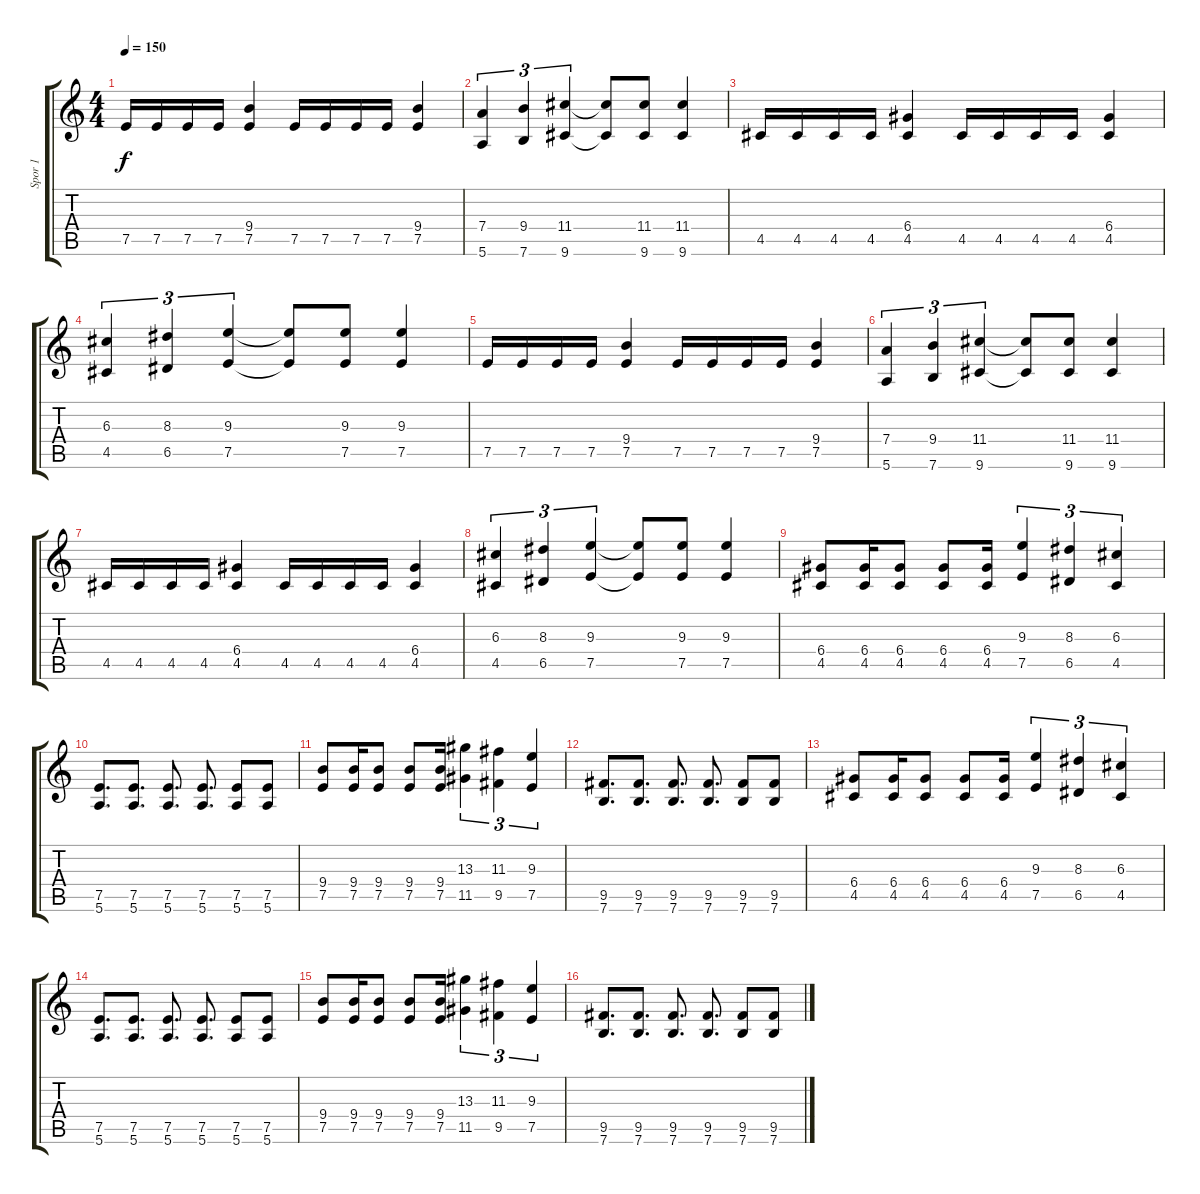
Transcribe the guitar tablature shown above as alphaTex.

\track ("Spor 1" "Spor 1") {instrument acousticguitarnylon}
\staff {score tabs}
\tuning (E4 B3 G3 D3 A2 E2) {hide}
\ts (4 4)
\tempo 150
\clef g2
\ks c
7.5.16{dy f} 7.5.16 7.5.16 7.5.16 (9.4 7.5).4 7.5.16 7.5.16 7.5.16 7.5.16 (9.4 7.5).4 |
(7.4 5.6).4{tu (3 2)} (9.4 7.6).4{tu (3 2)} (11.4 9.6).4{tu (3 2)} (11.4{t} 9.6{t}).8 (11.4 9.6).8 (11.4 9.6).4 |
4.5.16 4.5.16 4.5.16 4.5.16 (6.4 4.5).4 4.5.16 4.5.16 4.5.16 4.5.16 (6.4 4.5).4 |
(6.3 4.5).4{tu (3 2)} (8.3 6.5).4{tu (3 2)} (9.3 7.5).4{tu (3 2)} (9.3{t} 7.5{t}).8 (9.3 7.5).8 (9.3 7.5).4 |
7.5.16 7.5.16 7.5.16 7.5.16 (9.4 7.5).4 7.5.16 7.5.16 7.5.16 7.5.16 (9.4 7.5).4 |
(7.4 5.6).4{tu (3 2)} (9.4 7.6).4{tu (3 2)} (11.4 9.6).4{tu (3 2)} (11.4{t} 9.6{t}).8 (11.4 9.6).8 (11.4 9.6).4 |
4.5.16 4.5.16 4.5.16 4.5.16 (6.4 4.5).4 4.5.16 4.5.16 4.5.16 4.5.16 (6.4 4.5).4 |
(6.3 4.5).4{tu (3 2)} (8.3 6.5).4{tu (3 2)} (9.3 7.5).4{tu (3 2)} (9.3{t} 7.5{t}).8 (9.3 7.5).8 (9.3 7.5).4 |
(6.4 4.5).8 (6.4 4.5).16 (6.4 4.5).8 (6.4 4.5).8 (6.4 4.5).16 (9.3 7.5).4{tu (3 2)} (8.3 6.5).4{tu (3 2)} (6.3 4.5).4{tu (3 2)} |
(7.5 5.6).8{d} (7.5 5.6).8{d} (7.5 5.6).8{d} (7.5 5.6).8{d} (7.5 5.6).8 (7.5 5.6).8 |
(9.4 7.5).8 (9.4 7.5).16 (9.4 7.5).8 (9.4 7.5).8 (9.4 7.5).16 (13.3 11.5).4{tu (3 2)} (11.3 9.5).4{tu (3 2)} (9.3 7.5).4{tu (3 2)} |
(9.5 7.6).8{d} (9.5 7.6).8{d} (9.5 7.6).8{d} (9.5 7.6).8{d} (9.5 7.6).8 (9.5 7.6).8 |
(6.4 4.5).8 (6.4 4.5).16 (6.4 4.5).8 (6.4 4.5).8 (6.4 4.5).16 (9.3 7.5).4{tu (3 2)} (8.3 6.5).4{tu (3 2)} (6.3 4.5).4{tu (3 2)} |
(7.5 5.6).8{d} (7.5 5.6).8{d} (7.5 5.6).8{d} (7.5 5.6).8{d} (7.5 5.6).8 (7.5 5.6).8 |
(9.4 7.5).8 (9.4 7.5).16 (9.4 7.5).8 (9.4 7.5).8 (9.4 7.5).16 (13.3 11.5).4{tu (3 2)} (11.3 9.5).4{tu (3 2)} (9.3 7.5).4{tu (3 2)} |
(9.5 7.6).8{d} (9.5 7.6).8{d} (9.5 7.6).8{d} (9.5 7.6).8{d} (9.5 7.6).8 (9.5 7.6).8
